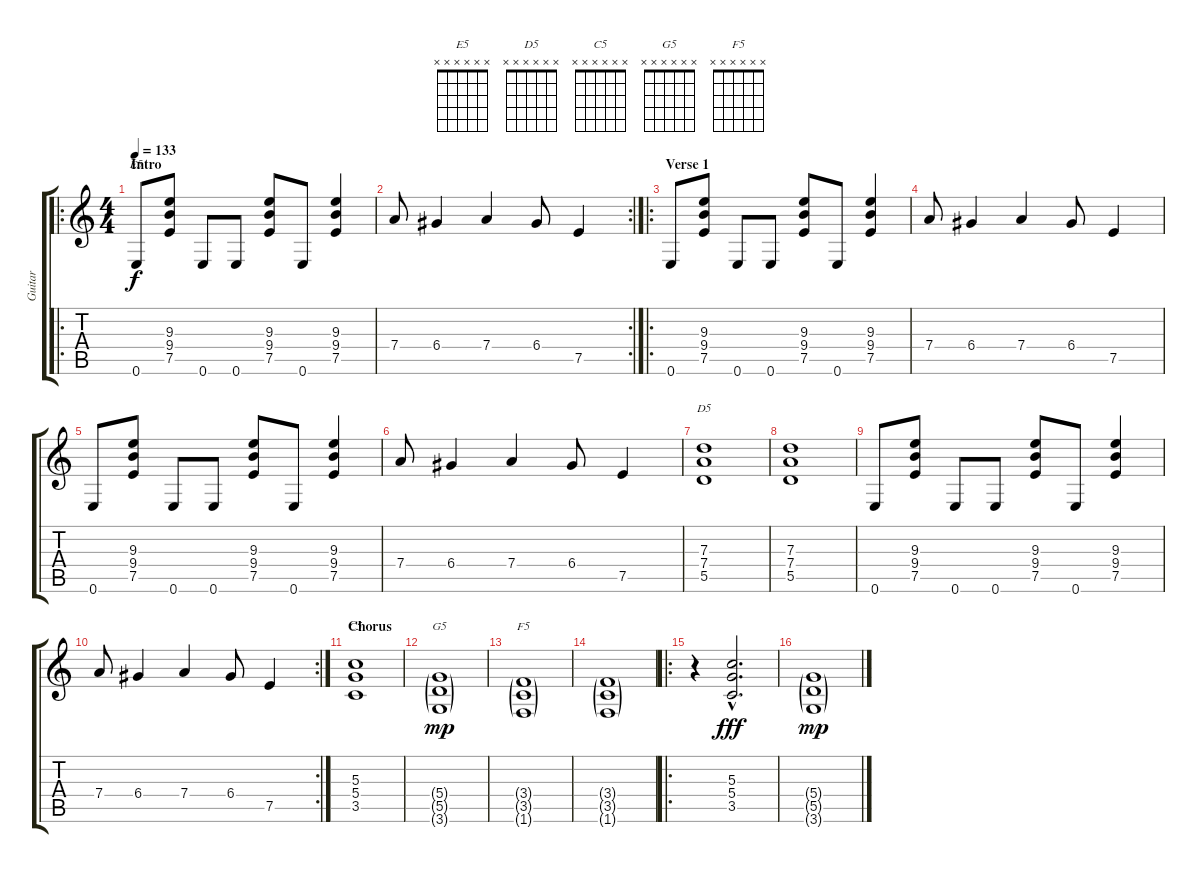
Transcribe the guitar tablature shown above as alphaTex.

\track ("Guitar" "Guitar") {instrument overdrivenguitar}
\staff {score tabs}
\tuning (E4 B3 G3 D3 A2 E2) {hide}
\chord ("E5" x x x x x x)
\chord ("D5" x x x x x x)
\chord ("C5" x x x x x x)
\chord ("G5" x x x x x x)
\chord ("F5" x x x x x x)
\ro
\ts (4 4)
\section ("" "Intro")
\tempo 133
\clef g2
\ks c
0.6.8{ch "E5" dy f instrument overdrivenguitar} (9.3 9.4 7.5).8 0.6.8 0.6.8 (9.3 9.4 7.5).8 0.6.8 (9.3 9.4 7.5).4 |
\rc 2
7.4.8 6.4.4 7.4.4 6.4.8 7.5.4 |
\ro
\section ("" "Verse 1")
0.6.8 (9.3 9.4 7.5).8 0.6.8 0.6.8 (9.3 9.4 7.5).8 0.6.8 (9.3 9.4 7.5).4 |
7.4.8 6.4.4 7.4.4 6.4.8 7.5.4 |
0.6.8 (9.3 9.4 7.5).8 0.6.8 0.6.8 (9.3 9.4 7.5).8 0.6.8 (9.3 9.4 7.5).4 |
7.4.8 6.4.4 7.4.4 6.4.8 7.5.4 |
(7.3 7.4 5.5).1{ch "D5"} |
(7.3 7.4 5.5).1 |
0.6.8 (9.3 9.4 7.5).8 0.6.8 0.6.8 (9.3 9.4 7.5).8 0.6.8 (9.3 9.4 7.5).4 |
\rc 2
7.4.8 6.4.4 7.4.4 6.4.8 7.5.4 |
\section ("" "Chorus")
(5.3 5.4 3.5).1{ch "C5"} |
(5.4{g} 5.5{g} 3.6{g}).1{ch "G5" dy mp} |
(3.4{g} 3.5{g} 1.6{g}).1{ch "F5"} |
(3.4{g} 3.5{g} 1.6{g}).1 |
\ro
r.4 (5.3{hac} 5.4{hac} 3.5{hac}).2{d dy fff} |
(5.4{g} 5.5{g} 3.6{g}).1{dy mp}
